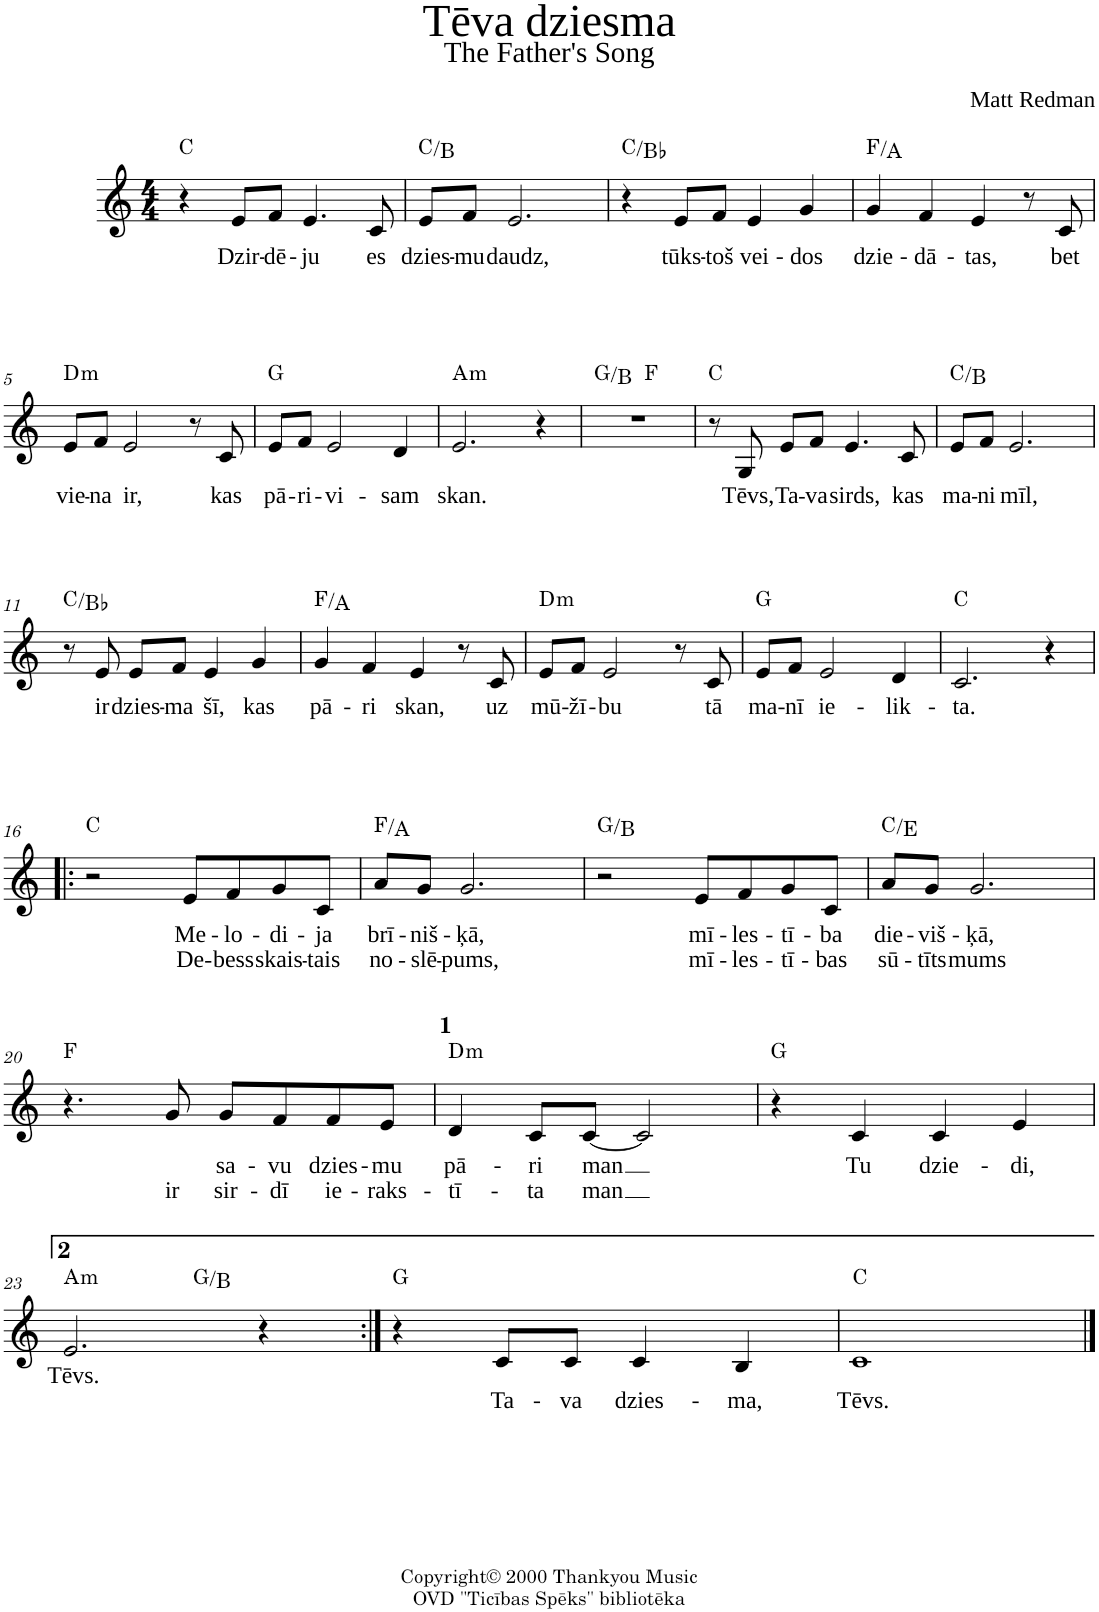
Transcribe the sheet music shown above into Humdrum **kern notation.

**kern	**text	**text	**harte
*part1	*part1	*part1	*part1
*staff1	*staff1	*staff1	*
*I"Piano	*	*	*
*I'Pno	*	*	*
*clefG2	*	*	*
*k[]	*	*	*
*M4/4	*	*	*
=1	=1	=1	=1
4r	.	.	C:maj
!	!LO:LY:b	!	!
8e/L	Dzir-	.	.
!	!LO:LY:b	!	!
8f/J	-dē-	.	.
!	!LO:LY:b	!	!
4.e/	-ju	.	.
!	!LO:LY:b	!	!
8c/	es	.	.
=2	=2	=2	=2
!	!LO:LY:b	!	!
8e/L	dzies-	.	C:maj/7
!	!LO:LY:b	!	!
8f/J	-mu	.	.
!	!LO:LY:b	!	!
2.e/	daudz,	.	.
=3	=3	=3	=3
4r	.	.	C:maj/b7
!	!LO:LY:b	!	!
8e/L	tūks-	.	.
!	!LO:LY:b	!	!
8f/J	-toš	.	.
!	!LO:LY:b	!	!
4e/	vei-	.	.
!	!LO:LY:b	!	!
4g/	-dos	.	.
=4	=4	=4	=4
!	!LO:LY:b	!	!
4g/	dzie-	.	F:maj/3
!	!LO:LY:b	!	!
4f/	-dā-	.	.
!	!LO:LY:b	!	!
4e/	-tas,	.	.
8r	.	.	.
!	!LO:LY:b	!	!
8c/	bet	.	.
!!LO:LB:g=z
=5	=5	=5	=5
!	!LO:LY:b	!	!LO:H:kt=m
8e/L	vie-	.	D:min
!	!LO:LY:b	!	!
8f/J	-na	.	.
!	!LO:LY:b	!	!
2e/	ir,	.	.
8r	.	.	.
!	!LO:LY:b	!	!
8c/	kas	.	.
=6	=6	=6	=6
!	!LO:LY:b	!	!
8e/L	pā-	.	G:maj
!	!LO:LY:b	!	!
8f/J	-ri-	.	.
!	!LO:LY:b	!	!
2e/	-vi-	.	.
!	!LO:LY:b	!	!
4d/	-sam	.	.
=7	=7	=7	=7
!	!LO:LY:b	!	!LO:H:kt=m
2.e/	skan.	.	A:min
4r	.	.	.
=8	=8	=8	=8
*^	*	*	*
1r	2ryy	.	.	G:maj/3
.	2ryy	.	.	F:maj
*v	*v	*	*	*
=9	=9	=9	=9
8r	.	.	C:maj
!	!LO:LY:b	!	!
8G/	Tēvs,	.	.
!	!LO:LY:b	!	!
8e/L	Ta-	.	.
!	!LO:LY:b	!	!
8f/J	-va	.	.
!	!LO:LY:b	!	!
4.e/	sirds,	.	.
!	!LO:LY:b	!	!
8c/	kas	.	.
=10	=10	=10	=10
!	!LO:LY:b	!	!
8e/L	ma-	.	C:maj/7
!	!LO:LY:b	!	!
8f/J	-ni	.	.
!	!LO:LY:b	!	!
2.e/	mīl,	.	.
!!LO:LB:g=z
=11	=11	=11	=11
8r	.	.	C:maj/b7
!	!LO:LY:b	!	!
8e/	ir	.	.
!	!LO:LY:b	!	!
8e/L	dzies-	.	.
!	!LO:LY:b	!	!
8f/J	-ma	.	.
!	!LO:LY:b	!	!
4e/	šī,	.	.
!	!LO:LY:b	!	!
4g/	kas	.	.
=12	=12	=12	=12
!	!LO:LY:b	!	!
4g/	pā-	.	F:maj/3
!	!LO:LY:b	!	!
4f/	-ri	.	.
!	!LO:LY:b	!	!
4e/	skan,	.	.
8r	.	.	.
!	!LO:LY:b	!	!
8c/	uz	.	.
=13	=13	=13	=13
!	!LO:LY:b	!	!LO:H:kt=m
8e/L	mū-	.	D:min
!	!LO:LY:b	!	!
8f/J	-žī-	.	.
!	!LO:LY:b	!	!
2e/	-bu	.	.
8r	.	.	.
!	!LO:LY:b	!	!
8c/	tā	.	.
=14	=14	=14	=14
!	!LO:LY:b	!	!
8e/L	ma-	.	G:maj
!	!LO:LY:b	!	!
8f/J	-nī	.	.
!	!LO:LY:b	!	!
2e/	ie-	.	.
!	!LO:LY:b	!	!
4d/	-lik-	.	.
=15	=15	=15	=15
!	!LO:LY:b	!	!
2.c/	-ta.	.	C:maj
4r	.	.	.
!!LO:LB:g=z
=16!|:	=16!|:	=16!|:	=16!|:
2r	.	.	C:maj
!	!LO:LY:b	!LO:LY:b	!
8e/L	Me-	De-	.
!	!LO:LY:b	!LO:LY:b	!
8f/	-lo-	-bess	.
!	!LO:LY:b	!LO:LY:b	!
8g/	-di-	skais-	.
!	!LO:LY:b	!LO:LY:b	!
8c/J	-ja	-tais	.
=17	=17	=17	=17
!	!LO:LY:b	!LO:LY:b	!
8a/L	brī-	no-	F:maj/3
!	!LO:LY:b	!LO:LY:b	!
8g/J	-niš-	-slē-	.
!	!LO:LY:b	!LO:LY:b	!
2.g/	-ķā,	-pums,	.
=18	=18	=18	=18
2r	.	.	G:maj/3
!	!LO:LY:b	!LO:LY:b	!
8e/L	mī-	mī-	.
!	!LO:LY:b	!LO:LY:b	!
8f/	-les-	-les-	.
!	!LO:LY:b	!LO:LY:b	!
8g/	-tī-	-tī-	.
!	!LO:LY:b	!LO:LY:b	!
8c/J	-ba	-bas	.
=19	=19	=19	=19
!	!LO:LY:b	!LO:LY:b	!
8a/L	die-	sū-	C:maj/3
!	!LO:LY:b	!LO:LY:b	!
8g/J	-viš-	-tīts	.
!	!LO:LY:b	!LO:LY:b	!
2.g/	-ķā,	mums	.
!!LO:LB:g=z
=20	=20	=20	=20
4.r	.	.	F:maj
!	!	!LO:LY:b	!
8g/	.	ir	.
!	!LO:LY:b	!LO:LY:b	!
8g/L	sa-	sir-	.
!	!LO:LY:b	!LO:LY:b	!
8f/	-vu	-dī	.
!	!LO:LY:b	!LO:LY:b	!
8f/	dzies-	ie-	.
!	!LO:LY:b	!LO:LY:b	!
8e/J	-mu	-raks-	.
=21	=21	=21	=21
!	!LO:LY:b	!LO:LY:b	!LO:H:kt=m
4d/	pā-	-tī-	D:min
!	!LO:LY:b	!LO:LY:b	!
8c/L	-ri	-ta	.
!	!LO:LY:b	!LO:LY:b	!
[<8c/J	man	man	.
2c/]	.	.	.
=22	=22	=22	=22
4r	.	.	G:maj
!	!LO:LY:b	!	!
4c/	Tu	.	.
!	!LO:LY:b	!	!
4c/	dzie-	.	.
!	!LO:LY:b	!	!
4e/	-di,	.	.
!!LO:LB:g=z
=23	=23	=23	=23
!	!LO:LY:b	!	!LO:H:kt=m
*^	*	*	*
2.e/	2ryy	Tēvs.	.	A:min
.	2ryy	.	.	G:maj/3
4r	.	.	.	.
*v	*v	*	*	*
=24:|!	=24:|!	=24:|!	=24:|!
4r	.	.	G:maj
!	!	!LO:LY:b	!
8c/L	.	Ta-	.
!	!	!LO:LY:b	!
8c/J	.	-va	.
!	!	!LO:LY:b	!
4c/	.	dzies-	.
!	!	!LO:LY:b	!
4B/	.	-ma,	.
=25	=25	=25	=25
!	!	!LO:LY:b	!
1c	.	Tēvs.	C:maj
==	==	==	==
*-	*-	*-	*-
